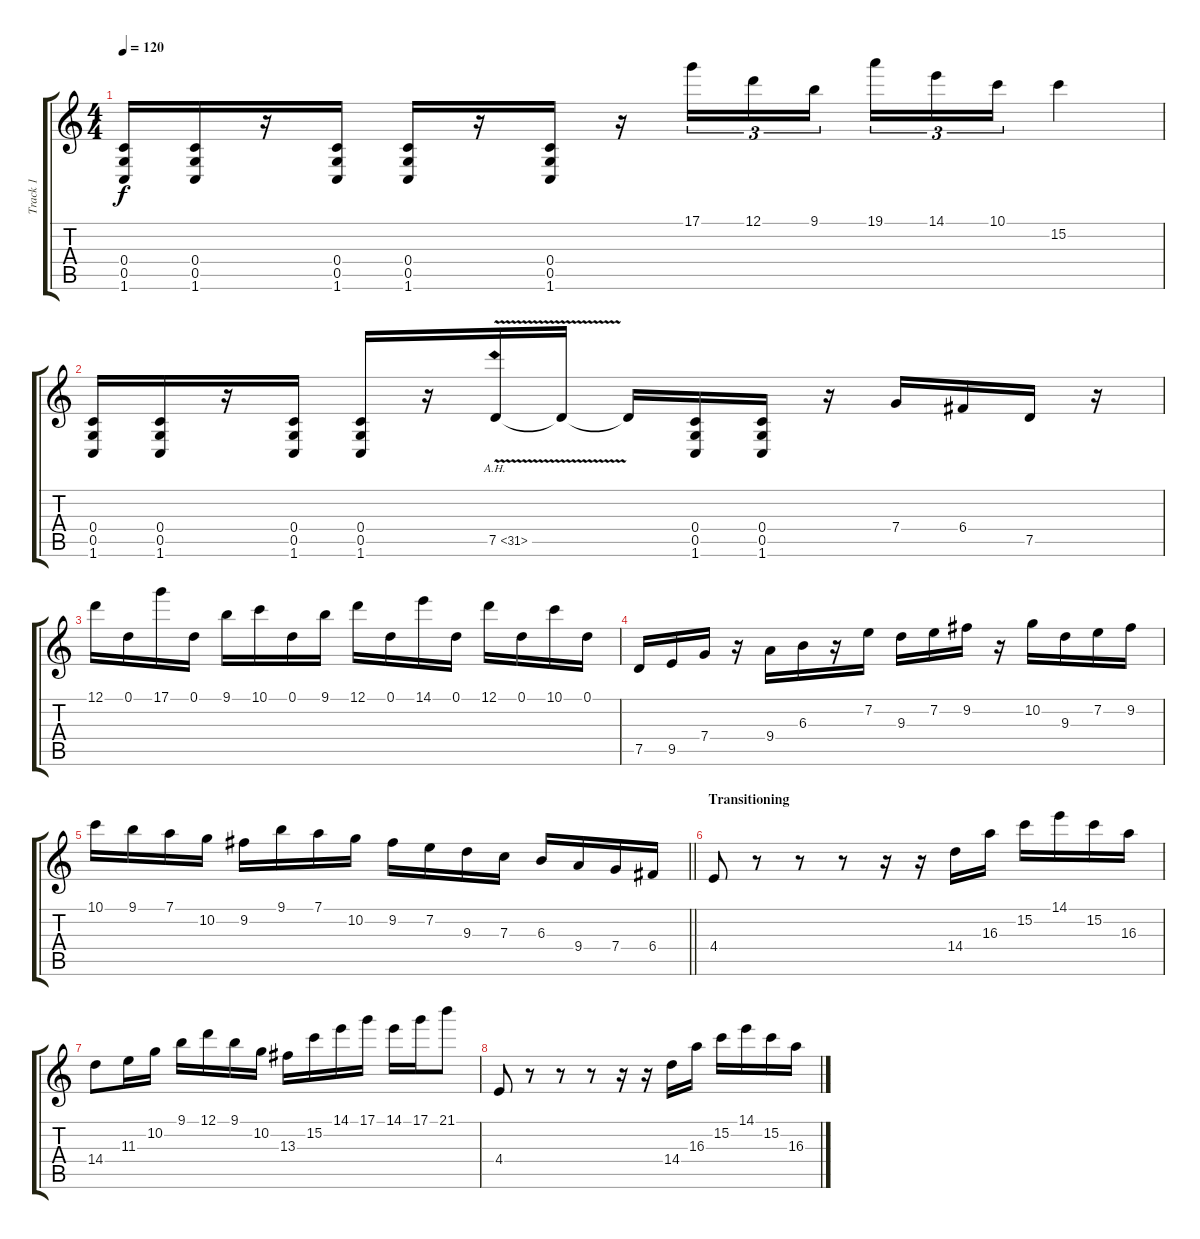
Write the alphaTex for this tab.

\track ("Track 1" "Track 1") {instrument distortionguitar}
\staff {score tabs}
\tuning (D4 A3 F3 C3 G2 B1) {hide}
\ts (4 4)
\tempo 120
\clef g2
\ks c
(0.4 0.5 1.6).16{dy f} (0.4 0.5 1.6).16 r.16 (0.4 0.5 1.6).16 (0.4 0.5 1.6).16 r.16 (0.4 0.5 1.6).16 r.16 17.1.16{tu (3 2)} 12.1.16{tu (3 2)} 9.1.16{tu (3 2) beam splitsecondary} 19.1.16{tu (3 2)} 14.1.16{tu (3 2)} 10.1.16{tu (3 2)} 15.2.4 |
(0.4 0.5 1.6).16 (0.4 0.5 1.6).16 r.16 (0.4 0.5 1.6).16 (0.4 0.5 1.6).16 r.16 7.5{ah 24 v}.16 7.5{t}.16 7.5{t}.16 (0.4 0.5 1.6).16 (0.4 0.5 1.6).16 r.16 7.4.16 6.4.16 7.5.16 r.16 |
12.1.16 0.1.16 17.1.16 0.1.16 9.1.16 10.1.16 0.1.16 9.1.16 12.1.16 0.1.16 14.1.16 0.1.16 12.1.16 0.1.16 10.1.16 0.1.16 |
7.5.16 9.5.16 7.4.16 r.16 9.4.16 6.3.16 r.16 7.2.16 9.3.16 7.2.16 9.2.16 r.16 10.2.16 9.3.16 7.2.16 9.2.16 |
\barLineRight lightlight
10.1.16 9.1.16 7.1.16 10.2.16 9.2.16 9.1.16 7.1.16 10.2.16 9.2.16 7.2.16 9.3.16 7.3.16 6.3.16 9.4.16 7.4.16 6.4.16 |
\section ("" "Transitioning")
4.4.8 r.8 r.8 r.8 r.16 r.16 14.4.16 16.3.16 15.2.16 14.1.16 15.2.16 16.3.16 |
14.4.8 11.3.16 10.2.16 9.1.16 12.1.16 9.1.16 10.2.16 13.3.16 15.2.16 14.1.16 17.1.16 14.1.16 17.1.16 21.1.8 |
4.4.8 r.8 r.8 r.8 r.16 r.16 14.4.16 16.3.16 15.2.16 14.1.16 15.2.16 16.3.16
